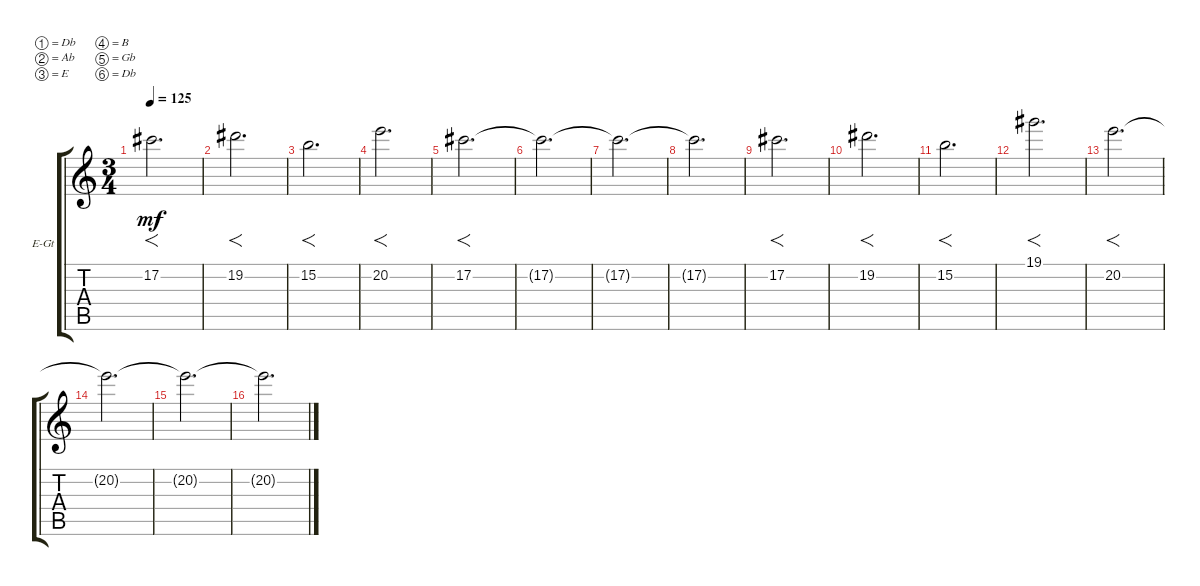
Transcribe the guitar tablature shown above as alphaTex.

\defaultSystemsLayout 4
\bracketExtendMode groupsimilarinstruments
\firstSystemTrackNameOrientation horizontal
\otherSystemsTrackNameOrientation horizontal
\track ("Dustie Waring (Harmony)" "E-Gt") {instrument overdrivenguitar}
\staff {score tabs}
\tuning (Db4 Ab3 E3 B2 Gb2 Db2)
\ts (3 4)
\tempo 125
\clef g2
\ks c
17.2.2{f d dy mf} |
19.2.2{f d} |
15.2.2{f d} |
20.2.2{f d} |
17.2.2{f d} |
17.2{t}.2{d} |
17.2{t}.2{d} |
17.2{t}.2{d} |
17.2.2{f d} |
19.2.2{f d} |
15.2.2{f d} |
19.1.2{f d} |
20.2.2{f d} |
20.2{t}.2{d} |
20.2{t}.2{d} |
20.2{t}.2{d}
